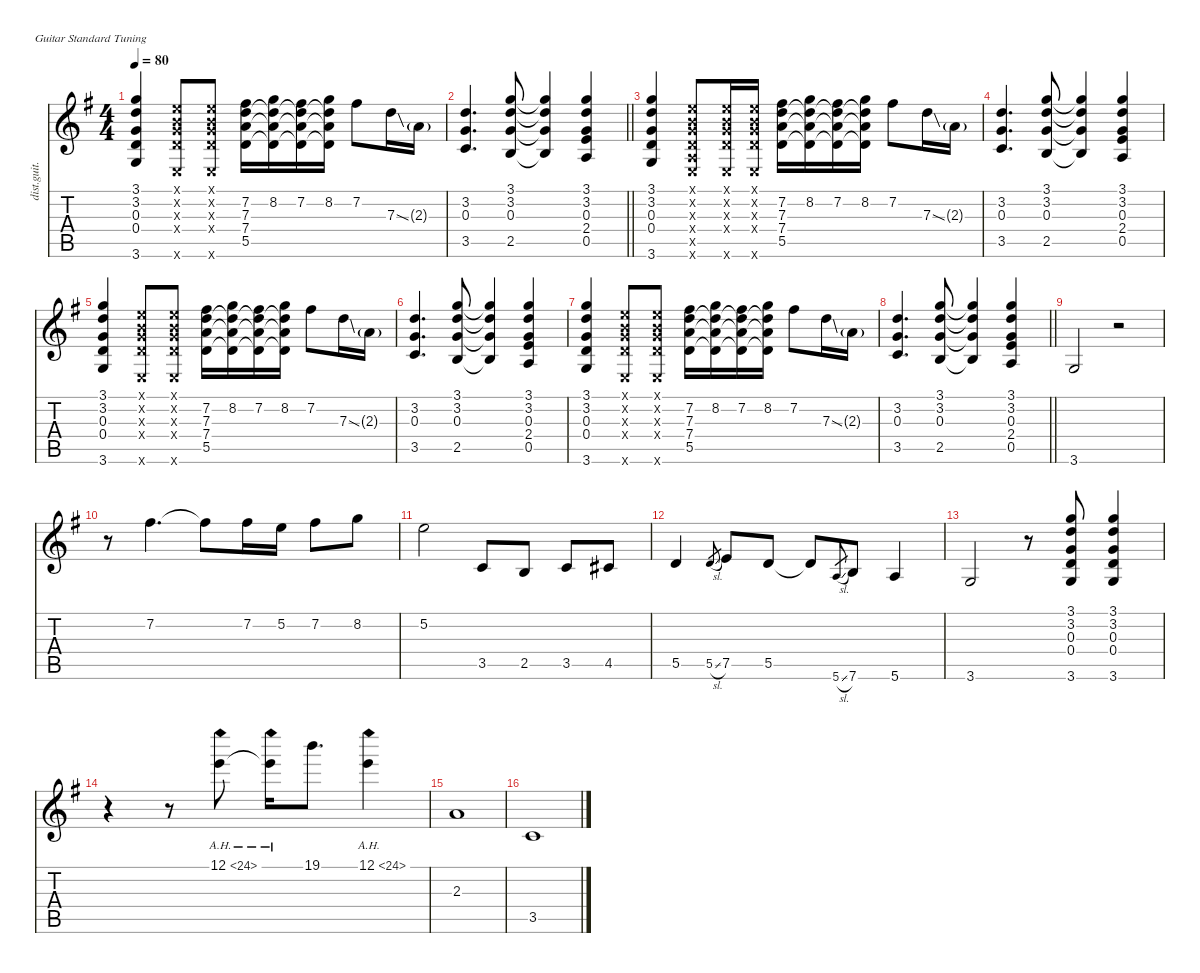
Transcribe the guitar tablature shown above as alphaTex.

\defaultSystemsLayout 4
\hideDynamics
\bracketExtendMode nobrackets
\otherSystemsTrackNameOrientation horizontal
\track ("Electric Guitar 1 (Mick Ronson)" "dist.guit.") {mute instrument distortionguitar}
\staff {score tabs}
\tuning (E4 B3 G3 D3 A2 E2)
\ts (4 4)
\tempo 80
\clef g2
\ks g
(3.1{acc forcenatural} 3.2{acc forcenatural} 0.3{acc forcenatural} 0.4{acc forcenatural} 3.6{acc forcenatural}).4{dy f instrument distortionguitar beam Up} (0.1{x acc forcenatural} 0.2{x acc forcenatural} 0.3{x acc forcenatural} 0.4{x acc forcenatural} 0.6{x acc forcenatural}).8{beam Up} (0.1{x acc forcenatural} 0.2{x acc forcenatural} 0.3{x acc forcenatural} 0.4{x acc forcenatural} 0.6{x acc forcenatural}).8{beam Up} (7.2{acc #} 7.3{acc forcenatural} 7.4{acc forcenatural} 5.5{acc forcenatural}).16{beam Down} (8.2{acc forcenatural} 7.3{t acc forcenatural} 7.4{t acc forcenatural} 5.5{t acc forcenatural}).16{beam Down} (7.2{acc #} 7.3{t acc forcenatural} 7.4{t acc forcenatural} 5.5{t acc forcenatural}).16{beam Down} (8.2{acc forcenatural} 7.3{t acc forcenatural} 7.4{t acc forcenatural} 5.5{t acc forcenatural}).16{beam Down} 7.2{acc #}.8{beam Down} 7.3{ss acc forcenatural}.16{beam Down} 2.3{g acc forcenatural}.16{beam Down} |
\barLineRight lightlight
(3.2{acc forcenatural} 0.3{acc forcenatural} 3.5{acc forcenatural}).4{d beam Up} (3.1{acc forcenatural} 3.2{acc forcenatural} 0.3{acc forcenatural} 2.5{acc forcenatural}).8{beam Up} (3.1{t acc forcenatural} 3.2{t acc forcenatural} 0.3{t acc forcenatural} 2.5{t acc forcenatural}).4{beam Up} (3.1{acc forcenatural} 3.2{acc forcenatural} 0.3{acc forcenatural} 2.4{acc forcenatural} 0.5{acc forcenatural}).4{beam Up} |
(3.1{acc forcenatural} 3.2{acc forcenatural} 0.3{acc forcenatural} 0.4{acc forcenatural} 3.6{acc forcenatural}).4{beam Up} (0.1{x acc forcenatural} 0.2{x acc forcenatural} 0.3{x acc forcenatural} 0.4{x acc forcenatural} 0.5{x acc forcenatural} 0.6{x acc forcenatural}).8{beam Up} (0.1{x acc forcenatural} 0.2{x acc forcenatural} 0.3{x acc forcenatural} 0.4{x acc forcenatural} 0.6{x acc forcenatural}).16{beam Up} (0.1{x acc forcenatural} 0.2{x acc forcenatural} 0.3{x acc forcenatural} 0.4{x acc forcenatural} 0.6{x acc forcenatural}).16{beam Up} (7.2{acc #} 7.3{acc forcenatural} 7.4{acc forcenatural} 5.5{acc forcenatural}).16{beam Down} (8.2{acc forcenatural} 7.3{t acc forcenatural} 7.4{t acc forcenatural} 5.5{t acc forcenatural}).16{beam Down} (7.2{acc #} 7.3{t acc forcenatural} 7.4{t acc forcenatural} 5.5{t acc forcenatural}).16{beam Down} (8.2{acc forcenatural} 7.3{t acc forcenatural} 7.4{t acc forcenatural} 5.5{t acc forcenatural}).16{beam Down} 7.2{acc #}.8{beam Down} 7.3{ss acc forcenatural}.16{beam Down} 2.3{g acc forcenatural}.16{beam Down} |
(3.2{acc forcenatural} 0.3{acc forcenatural} 3.5{acc forcenatural}).4{d beam Up} (3.1{acc forcenatural} 3.2{acc forcenatural} 0.3{acc forcenatural} 2.5{acc forcenatural}).8{beam Up} (3.1{t acc forcenatural} 3.2{t acc forcenatural} 0.3{t acc forcenatural} 2.5{t acc forcenatural}).4{beam Up} (3.1{acc forcenatural} 3.2{acc forcenatural} 0.3{acc forcenatural} 2.4{acc forcenatural} 0.5{acc forcenatural}).4{beam Up} |
(3.1{acc forcenatural} 3.2{acc forcenatural} 0.3{acc forcenatural} 0.4{acc forcenatural} 3.6{acc forcenatural}).4{beam Up} (0.1{x acc forcenatural} 0.2{x acc forcenatural} 0.3{x acc forcenatural} 0.4{x acc forcenatural} 0.6{x acc forcenatural}).8{beam Up} (0.1{x acc forcenatural} 0.2{x acc forcenatural} 0.3{x acc forcenatural} 0.4{x acc forcenatural} 0.6{x acc forcenatural}).8{beam Up} (7.2{acc #} 7.3{acc forcenatural} 7.4{acc forcenatural} 5.5{acc forcenatural}).16{beam Down} (8.2{acc forcenatural} 7.3{t acc forcenatural} 7.4{t acc forcenatural} 5.5{t acc forcenatural}).16{beam Down} (7.2{acc #} 7.3{t acc forcenatural} 7.4{t acc forcenatural} 5.5{t acc forcenatural}).16{beam Down} (8.2{acc forcenatural} 7.3{t acc forcenatural} 7.4{t acc forcenatural} 5.5{t acc forcenatural}).16{beam Down} 7.2{acc #}.8{beam Down} 7.3{ss acc forcenatural}.16{beam Down} 2.3{g acc forcenatural}.16{beam Down} |
(3.2{acc forcenatural} 0.3{acc forcenatural} 3.5{acc forcenatural}).4{d beam Up} (3.1{acc forcenatural} 3.2{acc forcenatural} 0.3{acc forcenatural} 2.5{acc forcenatural}).8{beam Up} (3.1{t acc forcenatural} 3.2{t acc forcenatural} 0.3{t acc forcenatural} 2.5{t acc forcenatural}).4{beam Up} (3.1{acc forcenatural} 3.2{acc forcenatural} 0.3{acc forcenatural} 2.4{acc forcenatural} 0.5{acc forcenatural}).4{beam Up} |
(3.1{acc forcenatural} 3.2{acc forcenatural} 0.3{acc forcenatural} 0.4{acc forcenatural} 3.6{acc forcenatural}).4{beam Up} (0.1{x acc forcenatural} 0.2{x acc forcenatural} 0.3{x acc forcenatural} 0.4{x acc forcenatural} 0.6{x acc forcenatural}).8{beam Up} (0.1{x acc forcenatural} 0.2{x acc forcenatural} 0.3{x acc forcenatural} 0.4{x acc forcenatural} 0.6{x acc forcenatural}).8{beam Up} (7.2{acc #} 7.3{acc forcenatural} 7.4{acc forcenatural} 5.5{acc forcenatural}).16{beam Down} (8.2{acc forcenatural} 7.3{t acc forcenatural} 7.4{t acc forcenatural} 5.5{t acc forcenatural}).16{beam Down} (7.2{acc #} 7.3{t acc forcenatural} 7.4{t acc forcenatural} 5.5{t acc forcenatural}).16{beam Down} (8.2{acc forcenatural} 7.3{t acc forcenatural} 7.4{t acc forcenatural} 5.5{t acc forcenatural}).16{beam Down} 7.2{acc #}.8{beam Down} 7.3{ss acc forcenatural}.16{beam Down} 2.3{g acc forcenatural}.16{beam Down} |
\barLineRight lightlight
(3.2{acc forcenatural} 0.3{acc forcenatural} 3.5{acc forcenatural}).4{d beam Up} (3.1{acc forcenatural} 3.2{acc forcenatural} 0.3{acc forcenatural} 2.5{acc forcenatural}).8{beam Up} (3.1{t acc forcenatural} 3.2{t acc forcenatural} 0.3{t acc forcenatural} 2.5{t acc forcenatural}).4{beam Up} (3.1{acc forcenatural} 3.2{acc forcenatural} 0.3{acc forcenatural} 2.4{acc forcenatural} 0.5{acc forcenatural}).4{beam Up} |
3.6{acc forcenatural}.2{beam Up} r.2{beam Up} |
r.8{beam Down} 7.2{acc #}.4{d beam Down} 7.2{t acc #}.8{beam Down} 7.2{acc #}.16{beam Down} 5.2{acc forcenatural}.16{beam Down} 7.2{acc #}.8{beam Down} 8.2{acc forcenatural}.8{beam Down} |
5.2{acc forcenatural}.2{beam Down} 3.5{acc forcenatural}.8{beam Up} 2.5{acc forcenatural}.8{beam Up} 3.5{acc forcenatural}.8{beam Up} 4.5{acc #}.8{beam Up} |
5.5{acc forcenatural}.4{beam Up} 5.5{sl acc forcenatural}.8{gr dy mf beam Up} 7.5{acc forcenatural}.8{dy f beam Up} 5.5{acc forcenatural}.8{beam Up} 5.5{t acc forcenatural}.8{beam Up} 5.6{sl acc forcenatural}.8{gr dy mf beam Up} 7.6{acc forcenatural}.8{dy f beam Up} 5.6{acc forcenatural}.4{beam Up} |
3.6{acc forcenatural}.2{beam Up} r.8{beam Up} (3.1{acc forcenatural} 3.2{acc forcenatural} 0.3{acc forcenatural} 0.4{acc forcenatural} 3.6{acc forcenatural}).8{beam Up} (3.1{acc forcenatural} 3.2{acc forcenatural} 0.3{acc forcenatural} 0.4{acc forcenatural} 3.6{acc forcenatural}).4{beam Up} |
r.4{beam Down} r.8{beam Down} 12.1{ah 12 acc forcenatural}.8{beam Down} 12.1{ah 12 t acc forcenatural}.16{beam Down} 19.1{acc forcenatural}.8{d beam Down} 12.1{ah 12 acc forcenatural}.4{beam Down} |
2.3{acc forcenatural}.1{beam Up} |
3.5{acc forcenatural}.1{beam Up}
